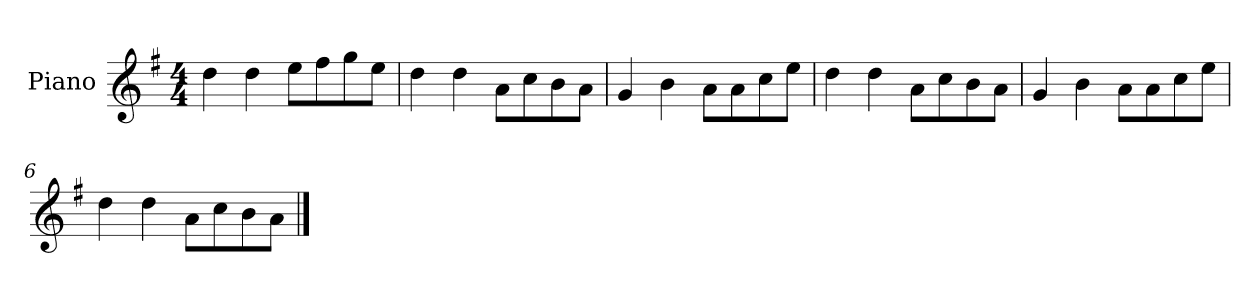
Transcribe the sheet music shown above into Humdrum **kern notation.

**kern
*part1
*staff1
*I"Piano
*I'P-no
*clefG2
*k[f#]
*M4/4
*MM90
=1
4dd\
4dd\
8ee\L
8ff#\
8gg\
8ee\J
=2
4dd\
4dd\
8a\L
8cc\
8b\
8a\J
=3
4g/
4b\
8a\L
8a\
8cc\
8ee\J
=4
4dd\
4dd\
8a\L
8cc\
8b\
8a\J
=5
4g/
4b\
8a\L
8a\
8cc\
8ee\J
=6
4dd\
4dd\
8a\L
8cc\
8b\
8a\J
==
*-
